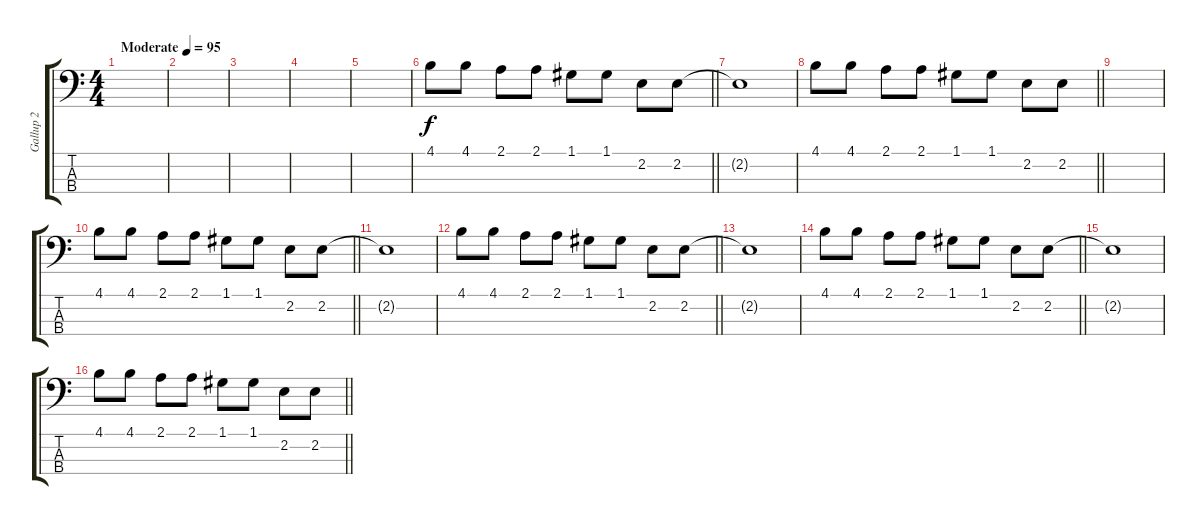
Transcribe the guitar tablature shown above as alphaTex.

\track ("Gallup 2" "Gallup 2") {instrument electricbasspick}
\staff {score tabs}
\tuning (G2 D2 A1 E1) {hide}
\ts (4 4)
\tempo (95 "Moderate")
\clef f4
\ks c
|
|
|
|
|
\barLineRight lightlight
4.1.8 4.1.8 2.1.8 2.1.8 1.1.8 1.1.8 2.2.8 2.2.8 |
2.2{t}.1 |
\barLineRight lightlight
4.1.8 4.1.8 2.1.8 2.1.8 1.1.8 1.1.8 2.2.8 2.2.8 |
|
\barLineRight lightlight
4.1.8 4.1.8 2.1.8 2.1.8 1.1.8 1.1.8 2.2.8 2.2.8 |
2.2{t}.1 |
\barLineRight lightlight
4.1.8 4.1.8 2.1.8 2.1.8 1.1.8 1.1.8 2.2.8 2.2.8 |
2.2{t}.1 |
\barLineRight lightlight
4.1.8 4.1.8 2.1.8 2.1.8 1.1.8 1.1.8 2.2.8 2.2.8 |
2.2{t}.1 |
\barLineRight lightlight
4.1.8 4.1.8 2.1.8 2.1.8 1.1.8 1.1.8 2.2.8 2.2.8
